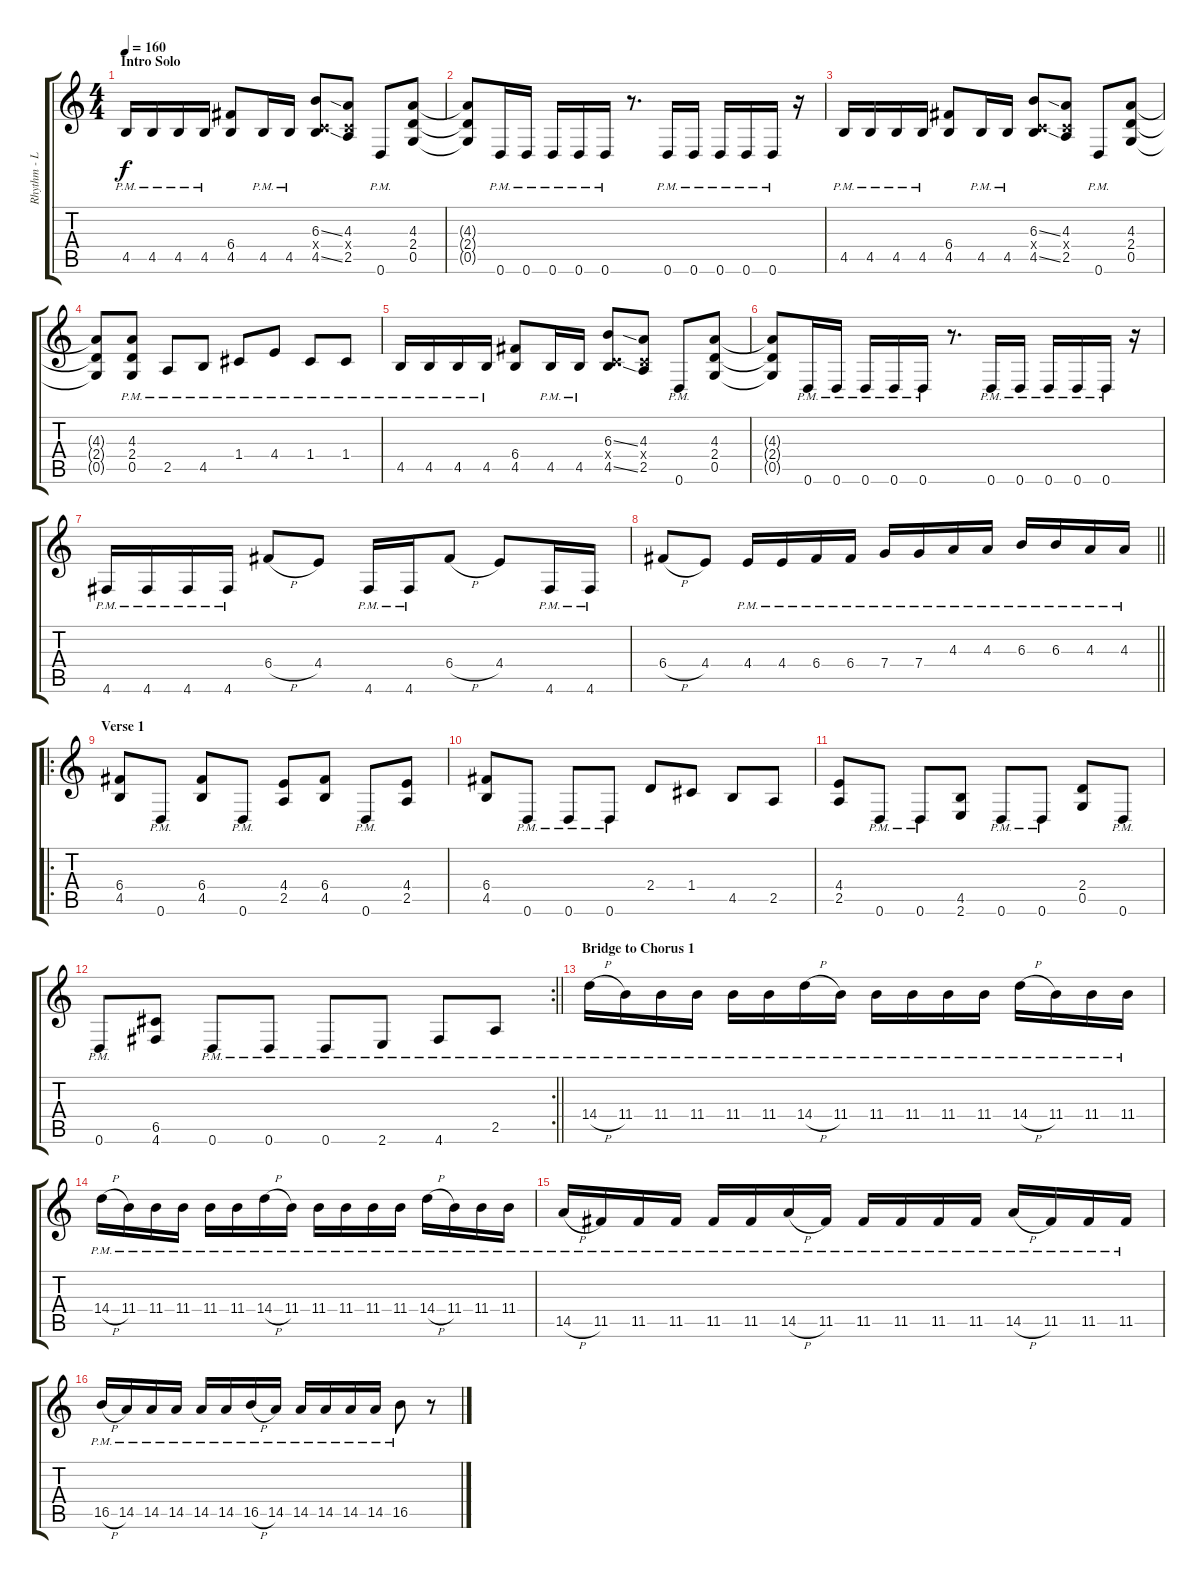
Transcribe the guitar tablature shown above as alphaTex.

\track ("Rhythm - Left" "Rhythm - L") {instrument distortionguitar}
\staff {score tabs}
\tuning (D4 A3 F3 C3 G2 D2) {hide}
\ts (4 4)
\section ("" "Intro Solo")
\tempo 160
\clef g2
\ks c
4.5{pm}.16{dy f} 4.5{pm}.16 4.5{pm}.16 4.5{pm}.16 (6.4 4.5).8 4.5{pm}.16 4.5{pm}.16 (6.3{ss} 0.4{x} 4.5{ss}).8 (4.3 0.4{x} 2.5).8 0.6{pm}.8 (4.3 2.4 0.5).8 |
(4.3{t} 2.4{t} 0.5{t}).8 0.6{pm}.16 0.6{pm}.16 0.6{pm}.16 0.6{pm}.16 0.6{pm}.16 r.8{d} 0.6{pm}.16 0.6{pm}.16 0.6{pm}.16 0.6{pm}.16 0.6{pm}.16 r.16 |
4.5{pm}.16 4.5{pm}.16 4.5{pm}.16 4.5{pm}.16 (6.4 4.5).8 4.5{pm}.16 4.5{pm}.16 (6.3{ss} 0.4{x} 4.5{ss}).8 (4.3 0.4{x} 2.5).8 0.6{pm}.8 (4.3 2.4 0.5).8 |
(4.3{t} 2.4{t} 0.5{t}).8 (4.3{pm} 2.4{pm} 0.5{pm}).8 2.5{pm}.8 4.5{pm}.8 1.4{pm}.8 4.4{pm}.8 1.4{pm}.8 1.4{pm}.8 |
4.5{pm}.16 4.5{pm}.16 4.5{pm}.16 4.5{pm}.16 (6.4 4.5).8 4.5{pm}.16 4.5{pm}.16 (6.3{ss} 0.4{x} 4.5{ss}).8 (4.3 0.4{x} 2.5).8 0.6{pm}.8 (4.3 2.4 0.5).8 |
(4.3{t} 2.4{t} 0.5{t}).8 0.6{pm}.16 0.6{pm}.16 0.6{pm}.16 0.6{pm}.16 0.6{pm}.16 r.8{d} 0.6{pm}.16 0.6{pm}.16 0.6{pm}.16 0.6{pm}.16 0.6{pm}.16 r.16 |
4.6{pm}.16 4.6{pm}.16 4.6{pm}.16 4.6{pm}.16 6.4{h}.8 4.4.8 4.6{pm}.16 4.6{pm}.16 6.4{h}.8 4.4.8 4.6{pm}.16 4.6{pm}.16 |
\barLineRight lightlight
6.4{h}.8 4.4.8 4.4{pm}.16 4.4{pm}.16 6.4{pm}.16 6.4{pm}.16 7.4{pm}.16 7.4{pm}.16 4.3{pm}.16 4.3{pm}.16 6.3{pm}.16 6.3{pm}.16 4.3{pm}.16 4.3{pm}.16 |
\ro
\section ("" "Verse 1")
(6.4 4.5).8 0.6{pm}.8 (6.4 4.5).8 0.6{pm}.8 (4.4 2.5).8 (6.4 4.5).8 0.6{pm}.8 (4.4 2.5).8 |
(6.4 4.5).8 0.6{pm}.8 0.6{pm}.8 0.6{pm}.8 2.4.8 1.4.8 4.5.8 2.5.8 |
(4.4 2.5).8 0.6{pm}.8 0.6{pm}.8 (4.5 2.6).8 0.6{pm}.8 0.6{pm}.8 (2.4 0.5).8 0.6{pm}.8 |
\rc 2
\barLineRight lightlight
0.6{pm}.8 (6.5 4.6).8 0.6{pm}.8 0.6{pm}.8 0.6{pm}.8 2.6{pm}.8 4.6{pm}.8 2.5{pm}.8 |
\section ("" "Bridge to Chorus 1")
14.4{h pm}.16 11.4{pm}.16 11.4{pm}.16 11.4{pm}.16 11.4{pm}.16 11.4{pm}.16 14.4{h pm}.16 11.4{pm}.16 11.4{pm}.16 11.4{pm}.16 11.4{pm}.16 11.4{pm}.16 14.4{h pm}.16 11.4{pm}.16 11.4{pm}.16 11.4{pm}.16 |
14.4{h pm}.16 11.4{pm}.16 11.4{pm}.16 11.4{pm}.16 11.4{pm}.16 11.4{pm}.16 14.4{h pm}.16 11.4{pm}.16 11.4{pm}.16 11.4{pm}.16 11.4{pm}.16 11.4{pm}.16 14.4{h pm}.16 11.4{pm}.16 11.4{pm}.16 11.4{pm}.16 |
14.5{h pm}.16 11.5{pm}.16 11.5{pm}.16 11.5{pm}.16 11.5{pm}.16 11.5{pm}.16 14.5{h pm}.16 11.5{pm}.16 11.5{pm}.16 11.5{pm}.16 11.5{pm}.16 11.5{pm}.16 14.5{h pm}.16 11.5{pm}.16 11.5{pm}.16 11.5{pm}.16 |
16.5{h pm}.16 14.5{pm}.16 14.5{pm}.16 14.5{pm}.16 14.5{pm}.16 14.5{pm}.16 16.5{h pm}.16 14.5{pm}.16 14.5{pm}.16 14.5{pm}.16 14.5{pm}.16 14.5{pm}.16 16.5{pm}.8 r.8
